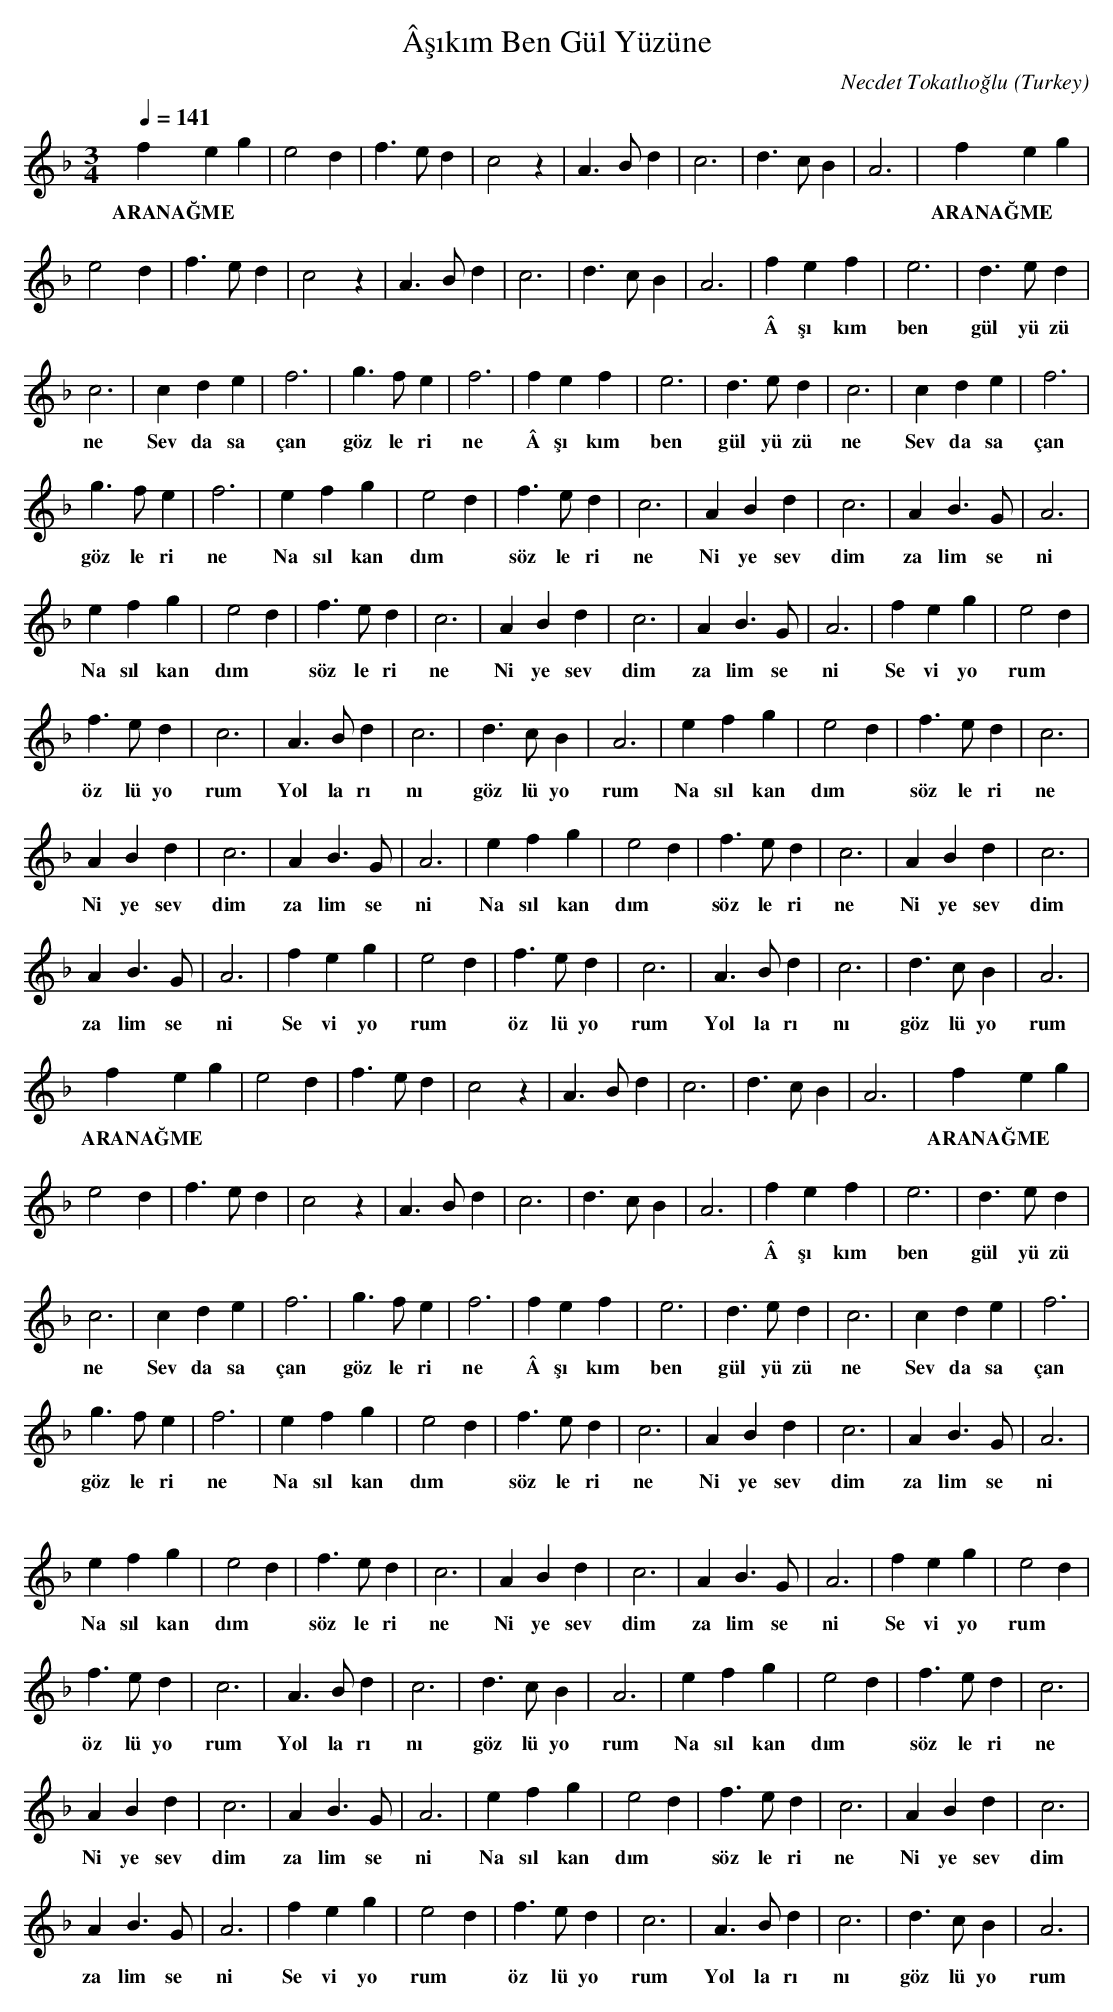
X:1
T: Âşıkım Ben Gül Yüzüne
C: Necdet Tokatlıoğlu
O: Turkey
M: 3/4
L: 1/16
K: C _B
Q: 1/4=141
f4 e4 g4  | e8 d4  | f6e2 d4  | c8 z4  | A6B2 d4  | c12  | \
w:  ARANAĞME  |   |   |   |   |   |
d6c2 B4  | A12  | f4 e4 g4  |
w:   |   |  ARANAĞME  |
e8 d4  | f6e2 d4  | c8 z4  | A6B2 d4  | c12  | \
w:   |   |   |   |   |
d6c2 B4  | A12  | f4 e4 f4  | e12  | d6e2 d4  |
w:   |   |  Â şı kım   |  ben   |  gül  yü zü  |
c12  | c4 d4 e4  | f12  | g6f2 e4  | f12  | f4 e4 f4  | e12  | \
w:  ne    |  Sev da  sa  |  çan   |  göz le ri  |  ne    |  Â şı kım   |  ben   |
d6e2 d4  | c12  | c4 d4 e4  | f12  |
w:  gül  yü zü  |  ne    |  Sev da  sa  |  çan   |
g6f2 e4  | f12  | e4 f4 g4  | e8 d4  | f6e2 d4  | c12  | \
w:  göz le ri  |  ne    |  Na sıl  kan  |  dım   |  söz le ri  |  ne    |
A4 B4 d4  | c12  | A4 B6G2  | A12  |
w:  Ni ye  sev  |  dim   |  za lim  se  |  ni    |
e4 f4 g4  | e8 d4  | f6e2 d4  | c12  | A4 B4 d4  | c12  | \
w:  Na sıl  kan  |  dım   |  söz le ri  |  ne    |  Ni ye  sev  |  dim   |
A4 B6G2  | A12  | f4 e4 g4  | e8 d4  |
w:  za lim  se  |  ni    |  Se vi yo  |  rum   |
f6e2 d4  | c12  | A6B2 d4  | c12  | d6c2 B4  | A12  | \
w:  öz lü yo  |  rum    |  Yol la rı  |  nı   |  göz lü yo  |  rum    |
e4 f4 g4  | e8 d4  | f6e2 d4  | c12  |
w:  Na sıl  kan  |  dım   |  söz le ri  |  ne    |
A4 B4 d4  | c12  | A4 B6G2  | A12  | e4 f4 g4  | \
w:  Ni ye  sev  |  dim   |  za lim  se  |  ni    |  Na sıl  kan  |
e8 d4  | f6e2 d4  | c12  | A4 B4 d4  | c12  |
w:  dım   |  söz le ri  |  ne    |  Ni ye  sev  |  dim   |
A4 B6G2  | A12  | f4 e4 g4  | e8 d4  | f6e2 d4  | c12  | \
w:  za lim  se  |  ni    |  Se vi yo  |  rum   |  öz lü yo  |  rum    |
A6B2 d4  | c12  | d6c2 B4  | A12  |
w:  Yol la rı  |  nı   |  göz lü yo  |  rum    |
f4 e4 g4  | e8 d4  | f6e2 d4  | c8 z4  | A6B2 d4  | c12  | \
w:  ARANAĞME  |   |   |   |   |   |
d6c2 B4  | A12  | f4 e4 g4  |
w:   |   |  ARANAĞME  |
e8 d4  | f6e2 d4  | c8 z4  | A6B2 d4  | c12  | \
w:   |   |   |   |   |
d6c2 B4  | A12  | f4 e4 f4  | e12  | d6e2 d4  |
w:   |   |  Â şı kım   |  ben   |  gül  yü zü  |
c12  | c4 d4 e4  | f12  | g6f2 e4  | f12  | f4 e4 f4  | e12  | \
w:  ne    |  Sev da  sa  |  çan   |  göz le ri  |  ne    |  Â şı kım   |  ben   |
d6e2 d4  | c12  | c4 d4 e4  | f12  |
w:  gül  yü zü  |  ne    |  Sev da  sa  |  çan   |
g6f2 e4  | f12  | e4 f4 g4  | e8 d4  | f6e2 d4  | c12  | \
w:  göz le ri  |  ne    |  Na sıl  kan  |  dım   |  söz le ri  |  ne    |
A4 B4 d4  | c12  | A4 B6G2  | A12  |
w:  Ni ye  sev  |  dim   |  za lim  se  |  ni    |
e4 f4 g4  | e8 d4  | f6e2 d4  | c12  | A4 B4 d4  | c12  | \
w:  Na sıl  kan  |  dım   |  söz le ri  |  ne    |  Ni ye  sev  |  dim   |
A4 B6G2  | A12  | f4 e4 g4  | e8 d4  |
w:  za lim  se  |  ni    |  Se vi yo  |  rum   |
f6e2 d4  | c12  | A6B2 d4  | c12  | d6c2 B4  | A12  | \
w:  öz lü yo  |  rum    |  Yol la rı  |  nı   |  göz lü yo  |  rum    |
e4 f4 g4  | e8 d4  | f6e2 d4  | c12  |
w:  Na sıl  kan  |  dım   |  söz le ri  |  ne    |
A4 B4 d4  | c12  | A4 B6G2  | A12  | e4 f4 g4  | \
w:  Ni ye  sev  |  dim   |  za lim  se  |  ni    |  Na sıl  kan  |
e8 d4  | f6e2 d4  | c12  | A4 B4 d4  | c12  |
w:  dım   |  söz le ri  |  ne    |  Ni ye  sev  |  dim   |
A4 B6G2  | A12  | f4 e4 g4  | e8 d4  | f6e2 d4  | c12  | \
w:  za lim  se  |  ni    |  Se vi yo  |  rum   |  öz lü yo  |  rum    |
A6B2 d4  | c12  | d6c2 B4  | A12  |
w:  Yol la rı  |  nı   |  göz lü yo  |  rum    |
|
